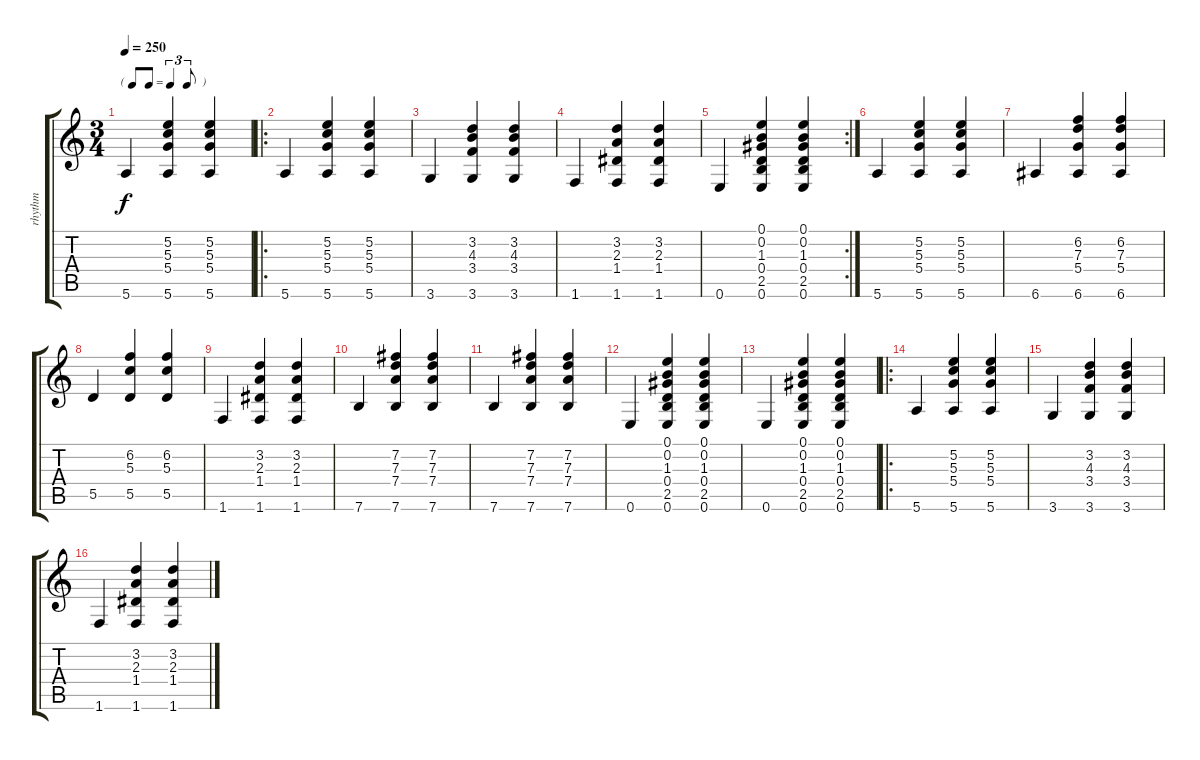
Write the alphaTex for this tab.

\track ("rhythm" "rhythm") {instrument acousticguitarnylon}
\staff {score tabs}
\tuning (E4 B3 G3 D3 A2 E2) {hide}
\ts (3 4)
\tf triplet8th
\tempo 250
\clef g2
\ks c
5.6.4{dy f} (5.2 5.3 5.4 5.6).4 (5.2 5.3 5.4 5.6).4 |
\ro
5.6.4 (5.2 5.3 5.4 5.6).4 (5.2 5.3 5.4 5.6).4 |
3.6.4 (3.2 4.3 3.4 3.6).4 (3.2 4.3 3.4 3.6).4 |
1.6.4 (3.2 2.3 1.4 1.6).4 (3.2 2.3 1.4 1.6).4 |
\rc 2
0.6.4 (0.1 0.2 1.3 0.4 2.5 0.6).4 (0.1 0.2 1.3 0.4 2.5 0.6).4 |
5.6.4 (5.2 5.3 5.4 5.6).4 (5.2 5.3 5.4 5.6).4 |
6.6.4 (6.2 7.3 5.4 6.6).4 (6.2 7.3 5.4 6.6).4 |
5.5.4 (6.2 5.3 5.5).4 (6.2 5.3 5.5).4 |
1.6.4 (3.2 2.3 1.4 1.6).4 (3.2 2.3 1.4 1.6).4 |
7.6.4 (7.2 7.3 7.4 7.6).4 (7.2 7.3 7.4 7.6).4 |
7.6.4 (7.2 7.3 7.4 7.6).4 (7.2 7.3 7.4 7.6).4 |
0.6.4 (0.1 0.2 1.3 0.4 2.5 0.6).4 (0.1 0.2 1.3 0.4 2.5 0.6).4 |
0.6.4 (0.1 0.2 1.3 0.4 2.5 0.6).4 (0.1 0.2 1.3 0.4 2.5 0.6).4 |
\ro
5.6.4 (5.2 5.3 5.4 5.6).4 (5.2 5.3 5.4 5.6).4 |
3.6.4 (3.2 4.3 3.4 3.6).4 (3.2 4.3 3.4 3.6).4 |
1.6.4 (3.2 2.3 1.4 1.6).4 (3.2 2.3 1.4 1.6).4
